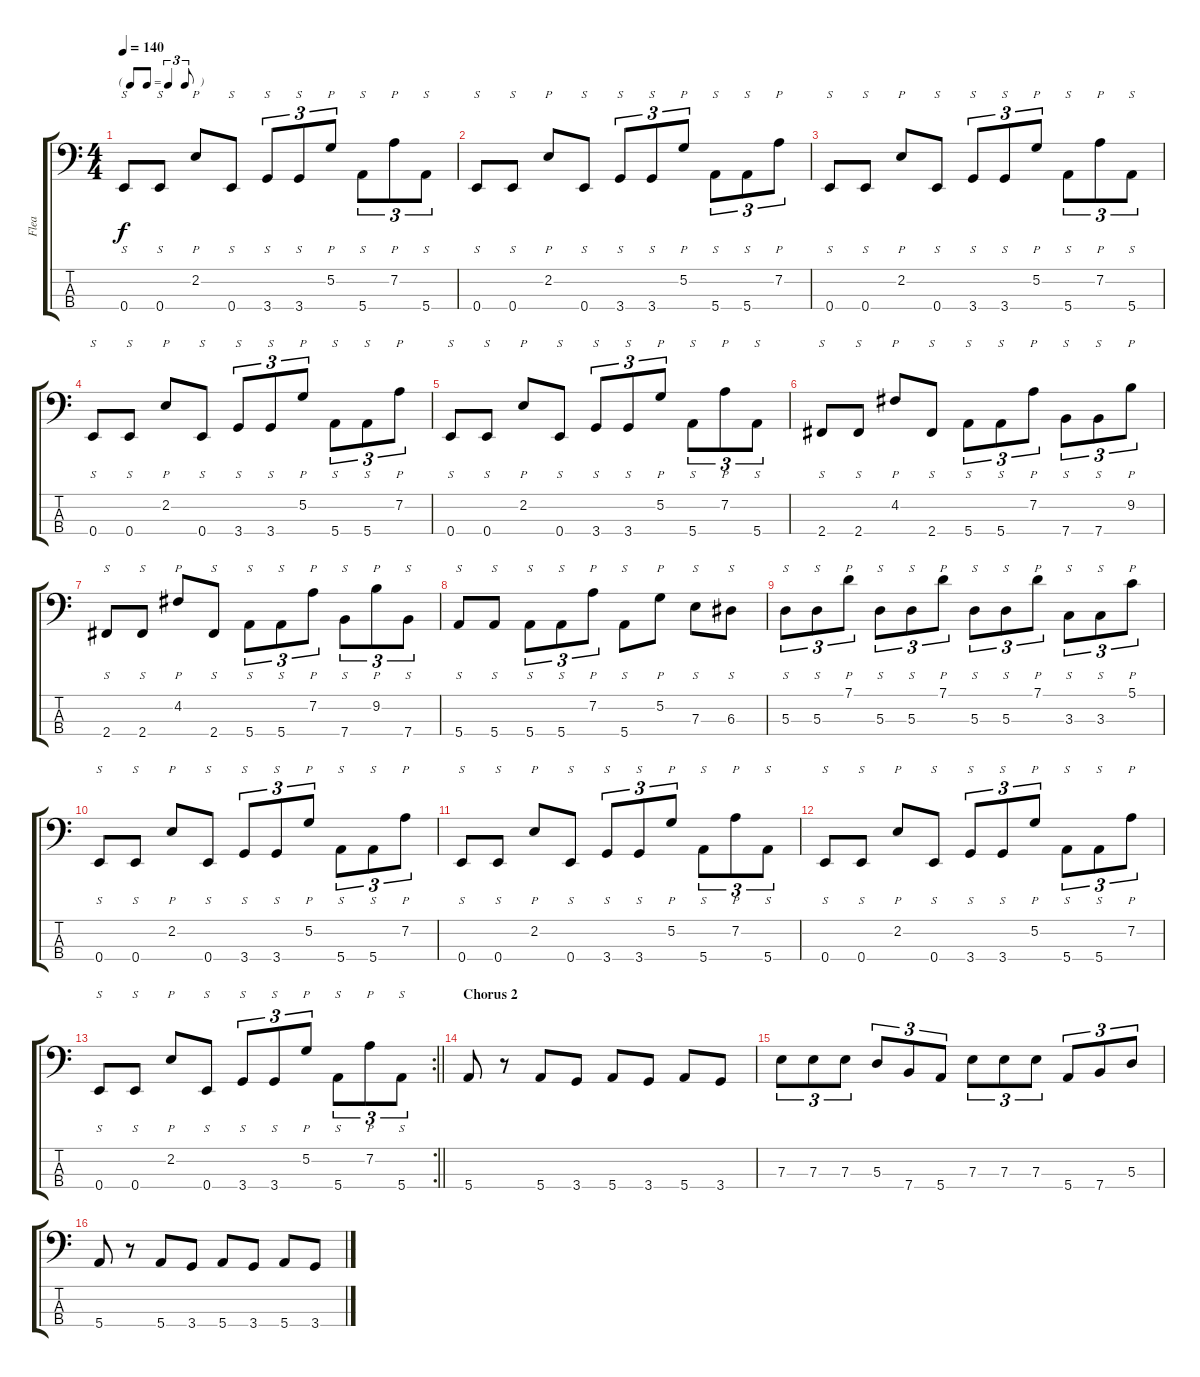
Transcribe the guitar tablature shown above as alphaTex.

\track ("Flea " "Flea ") {instrument electricbassfinger}
\staff {score tabs}
\tuning (G2 D2 A1 E1) {hide}
\ts (4 4)
\tf triplet8th
\tempo 140
\clef f4
\ks c
0.4.8{s dy f} 0.4.8{s} 2.2.8{p} 0.4.8{s} 3.4.8{s tu (3 2)} 3.4.8{s tu (3 2)} 5.2.8{p tu (3 2)} 5.4.8{s tu (3 2)} 7.2.8{p tu (3 2)} 5.4.8{s tu (3 2)} |
0.4.8{s} 0.4.8{s} 2.2.8{p} 0.4.8{s} 3.4.8{s tu (3 2)} 3.4.8{s tu (3 2)} 5.2.8{p tu (3 2)} 5.4.8{s tu (3 2)} 5.4.8{s tu (3 2)} 7.2.8{p tu (3 2)} |
0.4.8{s} 0.4.8{s} 2.2.8{p} 0.4.8{s} 3.4.8{s tu (3 2)} 3.4.8{s tu (3 2)} 5.2.8{p tu (3 2)} 5.4.8{s tu (3 2)} 7.2.8{p tu (3 2)} 5.4.8{s tu (3 2)} |
0.4.8{s} 0.4.8{s} 2.2.8{p} 0.4.8{s} 3.4.8{s tu (3 2)} 3.4.8{s tu (3 2)} 5.2.8{p tu (3 2)} 5.4.8{s tu (3 2)} 5.4.8{s tu (3 2)} 7.2.8{p tu (3 2)} |
0.4.8{s} 0.4.8{s} 2.2.8{p} 0.4.8{s} 3.4.8{s tu (3 2)} 3.4.8{s tu (3 2)} 5.2.8{p tu (3 2)} 5.4.8{s tu (3 2)} 7.2.8{p tu (3 2)} 5.4.8{s tu (3 2)} |
2.4.8{s} 2.4.8{s} 4.2.8{p} 2.4.8{s} 5.4.8{s tu (3 2)} 5.4.8{s tu (3 2)} 7.2.8{p tu (3 2)} 7.4.8{s tu (3 2)} 7.4.8{s tu (3 2)} 9.2.8{p tu (3 2)} |
2.4.8{s} 2.4.8{s} 4.2.8{p} 2.4.8{s} 5.4.8{s tu (3 2)} 5.4.8{s tu (3 2)} 7.2.8{p tu (3 2)} 7.4.8{s tu (3 2)} 9.2.8{p tu (3 2)} 7.4.8{s tu (3 2)} |
5.4.8{s} 5.4.8{s} 5.4.8{s tu (3 2)} 5.4.8{s tu (3 2)} 7.2.8{p tu (3 2)} 5.4.8{s} 5.2.8{p} 7.3.8{s} 6.3.8{s} |
5.3.8{s tu (3 2)} 5.3.8{s tu (3 2)} 7.1.8{p tu (3 2)} 5.3.8{s tu (3 2)} 5.3.8{s tu (3 2)} 7.1.8{p tu (3 2)} 5.3.8{s tu (3 2)} 5.3.8{s tu (3 2)} 7.1.8{p tu (3 2)} 3.3.8{s tu (3 2)} 3.3.8{s tu (3 2)} 5.1.8{p tu (3 2)} |
0.4.8{s} 0.4.8{s} 2.2.8{p} 0.4.8{s} 3.4.8{s tu (3 2)} 3.4.8{s tu (3 2)} 5.2.8{p tu (3 2)} 5.4.8{s tu (3 2)} 5.4.8{s tu (3 2)} 7.2.8{p tu (3 2)} |
0.4.8{s} 0.4.8{s} 2.2.8{p} 0.4.8{s} 3.4.8{s tu (3 2)} 3.4.8{s tu (3 2)} 5.2.8{p tu (3 2)} 5.4.8{s tu (3 2)} 7.2.8{p tu (3 2)} 5.4.8{s tu (3 2)} |
0.4.8{s} 0.4.8{s} 2.2.8{p} 0.4.8{s} 3.4.8{s tu (3 2)} 3.4.8{s tu (3 2)} 5.2.8{p tu (3 2)} 5.4.8{s tu (3 2)} 5.4.8{s tu (3 2)} 7.2.8{p tu (3 2)} |
\rc 2
\barLineRight lightlight
0.4.8{s} 0.4.8{s} 2.2.8{p} 0.4.8{s} 3.4.8{s tu (3 2)} 3.4.8{s tu (3 2)} 5.2.8{p tu (3 2)} 5.4.8{s tu (3 2)} 7.2.8{p tu (3 2)} 5.4.8{s tu (3 2)} |
\section ("" "Chorus 2")
5.4.8{instrument electricbassfinger} r.8 5.4.8 3.4.8 5.4.8 3.4.8 5.4.8 3.4.8 |
7.3.8{tu (3 2)} 7.3.8{tu (3 2)} 7.3.8{tu (3 2)} 5.3.8{tu (3 2)} 7.4.8{tu (3 2)} 5.4.8{tu (3 2)} 7.3.8{tu (3 2)} 7.3.8{tu (3 2)} 7.3.8{tu (3 2)} 5.4.8{tu (3 2)} 7.4.8{tu (3 2)} 5.3.8{tu (3 2)} |
5.4.8 r.8 5.4.8 3.4.8 5.4.8 3.4.8 5.4.8 3.4.8
